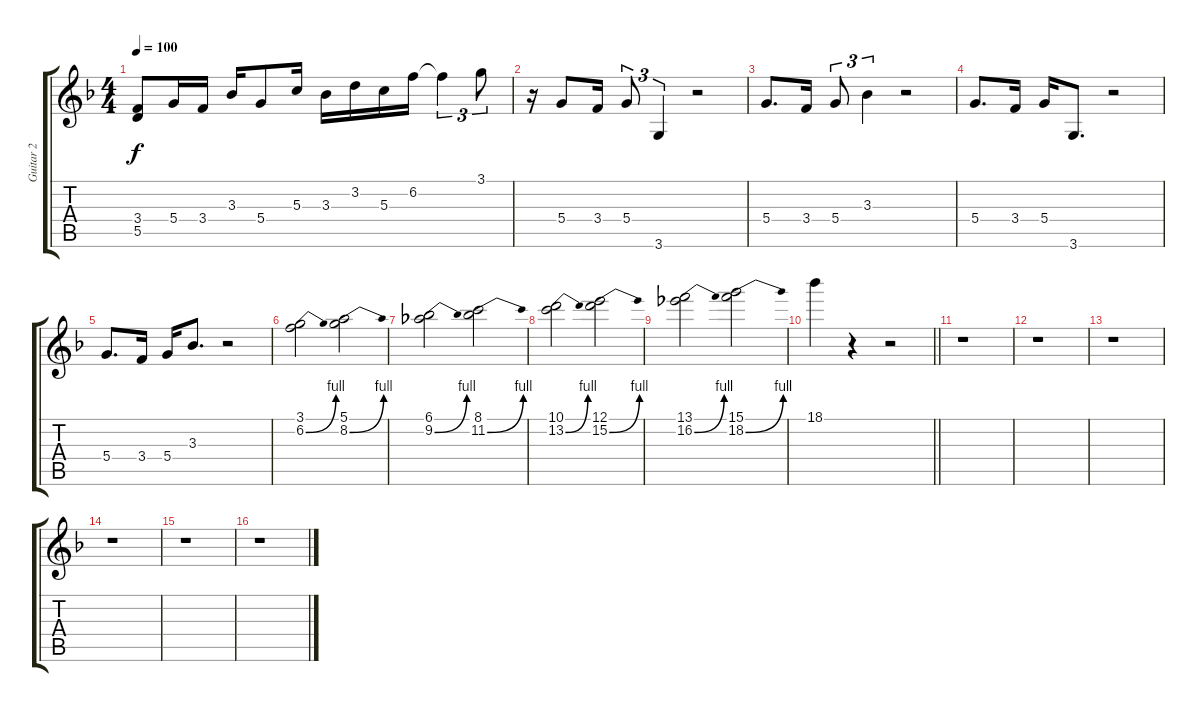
\track ("Guitar 2" "Guitar 2") {instrument overdrivenguitar}
\staff {score tabs}
\tuning (E4 B3 G3 D3 A2 E2) {hide}
\ts (4 4)
\tempo 100
\clef g2
\ks f
(3.4 5.5).8{dy f} 5.4.16 3.4.16 3.3.16 5.4.8 5.3.16 3.3.16 3.2.16 5.3.16 6.2.16 6.2{t}.4{tu (3 2)} 3.1.8{tu (3 2)} |
r.16 5.4.8 3.4.16 5.4.8{tu (3 2)} 3.6.4{tu (3 2)} r.2 |
5.4.8{d} 3.4.16 5.4.8{tu (3 2)} 3.3.4{tu (3 2)} r.2 |
5.4.8{d} 3.4.16 5.4.16 3.6.8{d} r.2 |
5.4.8{d} 3.4.16 5.4.16 3.3.8{d} r.2 |
(3.1 6.2{be (bend 0 0 60 4)}).2 (5.1 8.2{be (bend 0 0 60 4)}).2 |
(6.1 9.2{be (bend 0 0 60 4)}).2 (8.1 11.2{be (bend 0 0 60 4)}).2 |
(10.1 13.2{be (bend 0 0 60 4)}).2 (12.1 15.2{be (bend 0 0 60 4)}).2 |
(13.1 16.2{be (bend 0 0 60 4)}).2 (15.1 18.2{be (bend 0 0 60 4)}).2 |
\barLineRight lightlight
18.1.4 r.4 r.2 |
r.1 |
r.1 |
r.1 |
r.1 |
r.1 |
r.1
